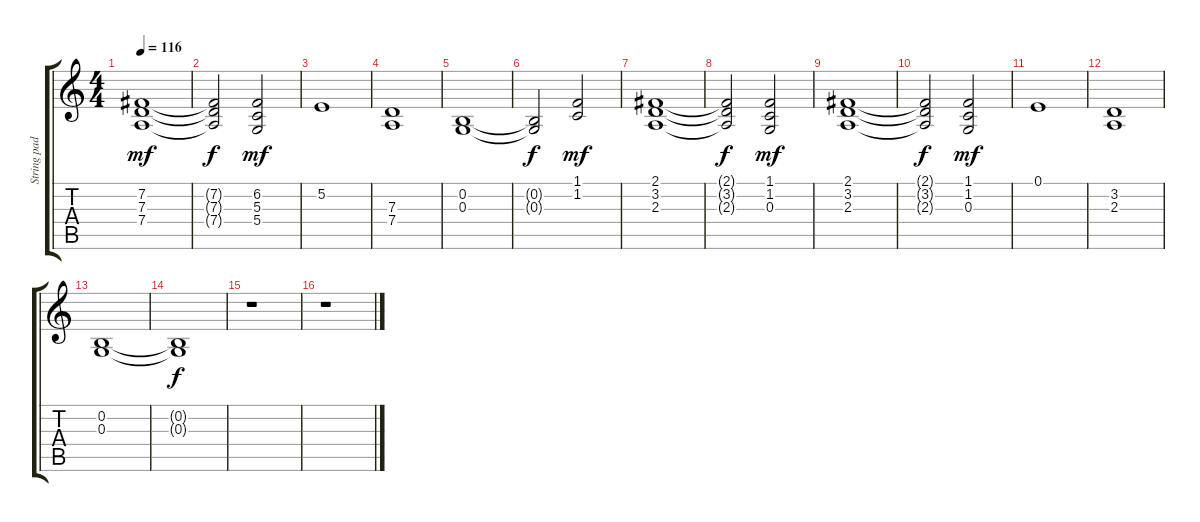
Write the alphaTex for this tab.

\track ("String pad : main" "String pad") {instrument stringensemble2}
\staff {score tabs}
\tuning (E4 B3 G3 D3 A2 E2) {hide}
\ts (4 4)
\tempo 116
\clef g2
\ks c
(7.2 7.3 7.4).1{dy mf} |
(7.2{t} 7.3{t} 7.4{t}).2{dy f} (6.2 5.3 5.4).2{dy mf} |
5.2.1 |
(7.3 7.4).1 |
(0.2 0.3).1 |
(0.2{t} 0.3{t}).2{dy f} (1.1 1.2).2{dy mf} |
(2.1 3.2 2.3).1 |
(2.1{t} 3.2{t} 2.3{t}).2{dy f} (1.1 1.2 0.3).2{dy mf} |
(2.1 3.2 2.3).1 |
(2.1{t} 3.2{t} 2.3{t}).2{dy f} (1.1 1.2 0.3).2{dy mf} |
0.1.1 |
(3.2 2.3).1 |
(0.2 0.3).1 |
(0.2{t} 0.3{t}).1{dy f} |
r.1 |
r.1
